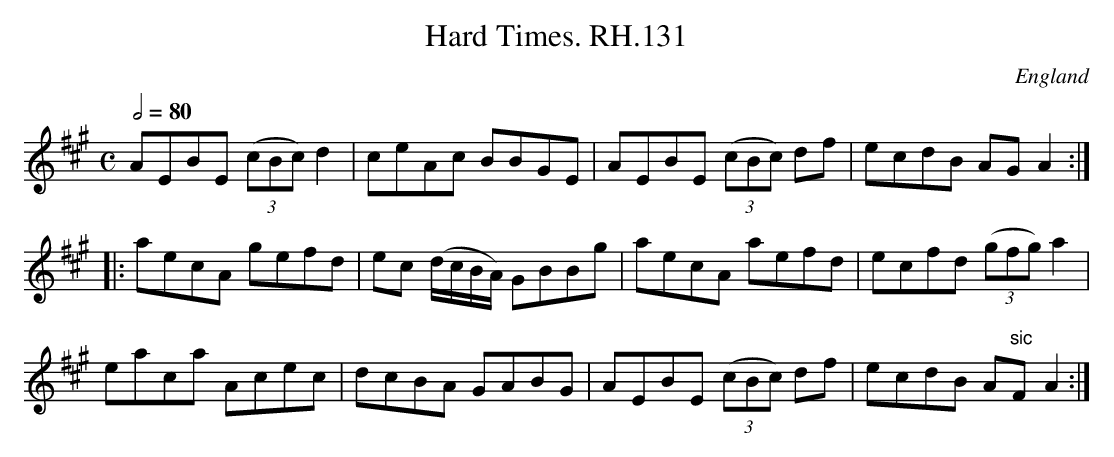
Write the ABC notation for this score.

X:1
T:Hard Times. RH.131
O:England
M:C
L:1/8
Q:1/2=80
K:A
AEBE ((3cBc) d2|ceAc BBGE|\
AEBE ((3cBc) df|ecdB AGA2:|
|:aecA gefd|ec (d/c/B/A/) GBBg|\
aecA aefd|ecfd ((3gfg) a2|
eaca Acec|dcBA GABG|\
AEBE ((3cBc) df|ecdB A"sic"FA2:|
